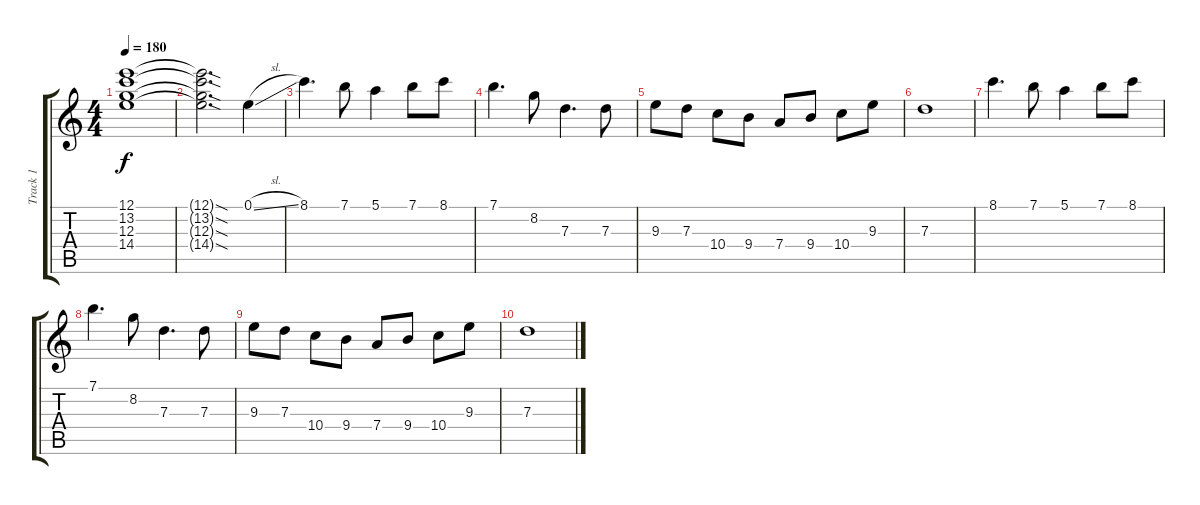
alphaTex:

\track ("Track 1" "Track 1") {instrument distortionguitar}
\staff {score tabs}
\tuning (E4 B3 G3 D3 A2 E2) {hide}
\ts (4 4)
\tempo 180
\clef g2
\ks c
(12.1 13.2 12.3 14.4).1{dy f} |
(12.1{sod t} 13.2{sod t} 12.3{sod t} 14.4{sod t}).2{d} 0.1{sl}.4 |
8.1.4{d} 7.1.8 5.1.4 7.1.8 8.1.8 |
7.1.4{d} 8.2.8 7.3.4{d} 7.3.8 |
9.3.8 7.3.8 10.4.8 9.4.8 7.4.8 9.4.8 10.4.8 9.3.8 |
7.3.1 |
8.1.4{d volume 10} 7.1.8 5.1.4 7.1.8 8.1.8 |
7.1.4{d} 8.2.8 7.3.4{d} 7.3.8 |
9.3.8 7.3.8 10.4.8 9.4.8 7.4.8 9.4.8 10.4.8 9.3.8 |
7.3.1
